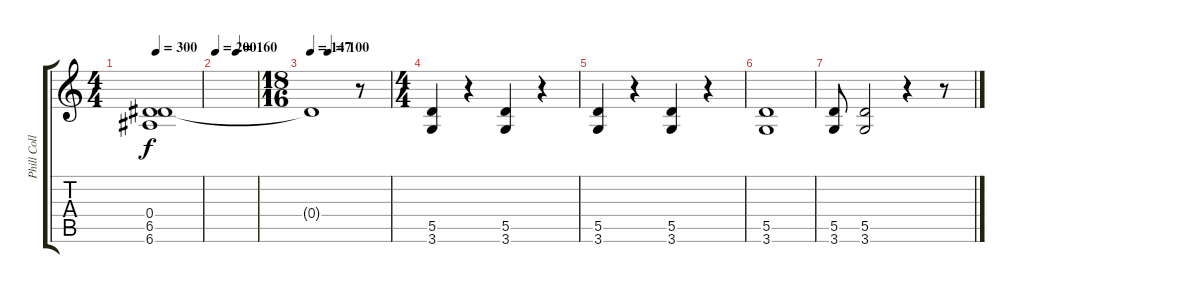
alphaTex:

\track ("Phill Collen" "Phill Coll") {instrument distortionguitar}
\staff {score tabs}
\tuning (E4 B3 G3 D3 A2 E2) {hide}
\ts (4 4)
\tempo 300
\clef g2
\ks c
(0.4 6.5{t} 6.6{t}).1{dy f} |
\tempo 200
\tempo (160 0.5)
|
\ts (18 16)
\tempo 147
\tempo (100 0.2222222222222222)
0.4{t}.1 r.8 |
\ts (4 4)
(5.5 3.6).4 r.4 (5.5 3.6).4 r.4 |
(5.5 3.6).4 r.4 (5.5 3.6).4 r.4 |
(5.5 3.6).1 |
(5.5 3.6).8 (5.5 3.6).2 r.4 r.8
